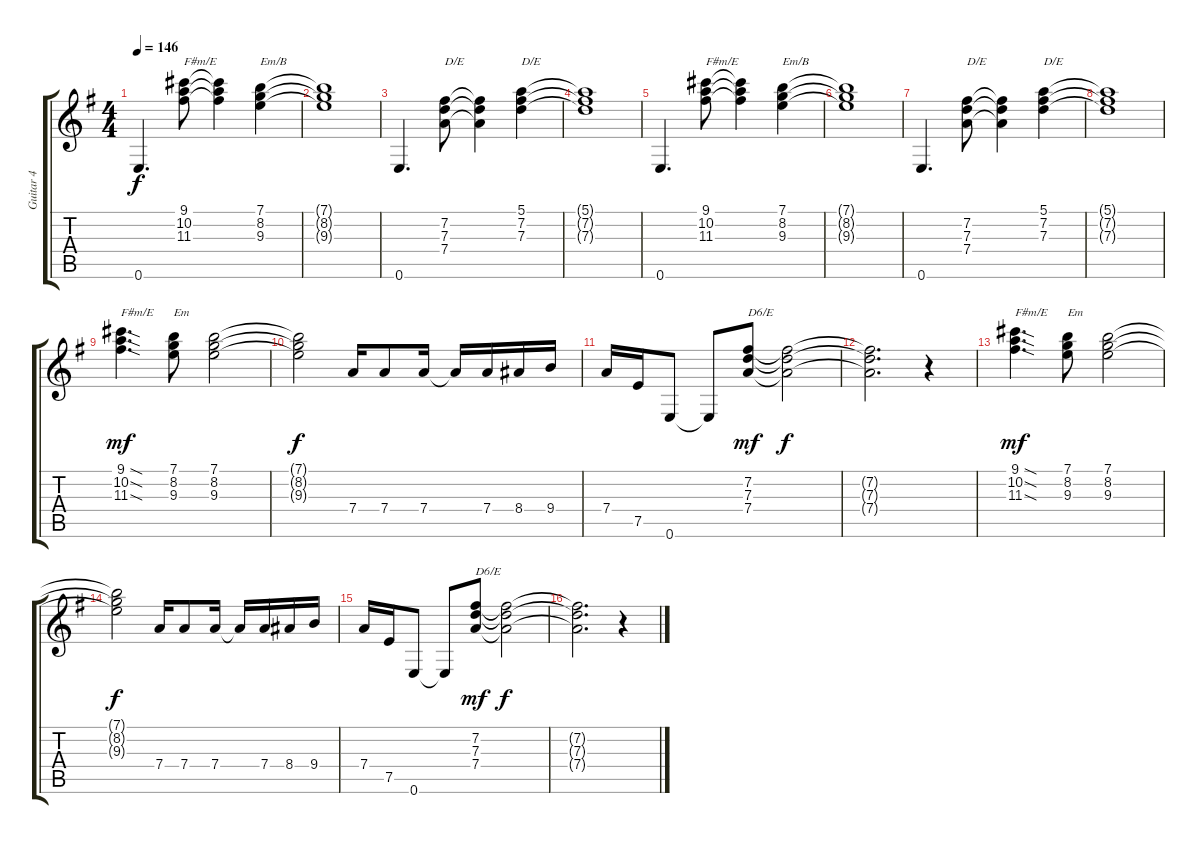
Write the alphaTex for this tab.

\track ("Guitar 4" "Guitar 4") {instrument overdrivenguitar}
\staff {score tabs}
\tuning (E4 B3 G3 D3 A2 E2) {hide}
\ts (4 4)
\tempo 146
\clef g2
\ks g
0.6.4{d dy f} (9.1 10.2 11.3).8{txt "F#m/E"} (9.1{t} 10.2{t} 11.3{t}).4 (7.1 8.2 9.3).4{txt "Em/B"} |
(7.1{t} 8.2{t} 9.3{t}).1 |
0.6.4{d} (7.2 7.3 7.4).8{txt "D/E"} (7.2{t} 7.3{t} 7.4{t}).4 (5.1 7.2 7.3).4{txt "D/E"} |
(5.1{t} 7.2{t} 7.3{t}).1 |
0.6.4{d} (9.1 10.2 11.3).8{txt "F#m/E"} (9.1{t} 10.2{t} 11.3{t}).4 (7.1 8.2 9.3).4{txt "Em/B"} |
(7.1{t} 8.2{t} 9.3{t}).1 |
0.6.4{d} (7.2 7.3 7.4).8{txt "D/E"} (7.2{t} 7.3{t} 7.4{t}).4 (5.1 7.2 7.3).4{txt "D/E"} |
(5.1{t} 7.2{t} 7.3{t}).1 |
(9.1{sod} 10.2{sod} 11.3{sod}).4{d txt "F#m/E" dy mf} (7.1 8.2 9.3).8{txt "Em"} (7.1 8.2 9.3).2 |
(7.1{t} 8.2{t} 9.3{t}).2{dy f} 7.4.16 7.4.8 7.4.16 7.4{t}.16 7.4.16 8.4.16 9.4.16 |
7.4.16 7.5.16 0.6.8 0.6{t}.8 (7.2 7.3 7.4).8{txt "D6/E" dy mf} (7.2{t} 7.3{t} 7.4{t}).2{dy f} |
(7.2{t} 7.3{t} 7.4{t}).2{d} r.4 |
(9.1{sod} 10.2{sod} 11.3{sod}).4{d txt "F#m/E" dy mf} (7.1 8.2 9.3).8{txt "Em"} (7.1 8.2 9.3).2 |
(7.1{t} 8.2{t} 9.3{t}).2{dy f} 7.4.16 7.4.8 7.4.16 7.4{t}.16 7.4.16 8.4.16 9.4.16 |
7.4.16 7.5.16 0.6.8 0.6{t}.8 (7.2 7.3 7.4).8{txt "D6/E" dy mf} (7.2{t} 7.3{t} 7.4{t}).2{dy f} |
(7.2{t} 7.3{t} 7.4{t}).2{d} r.4
